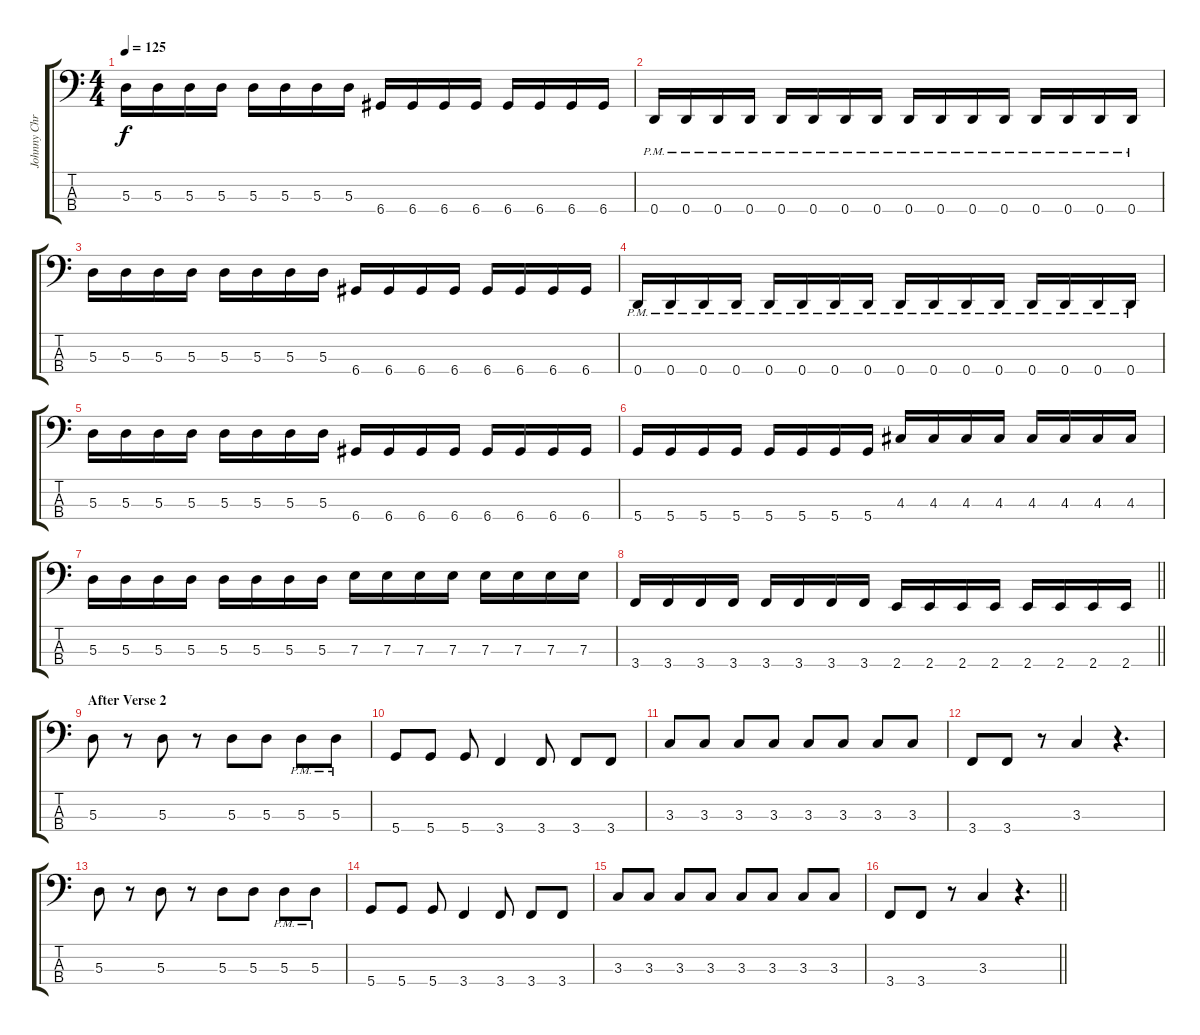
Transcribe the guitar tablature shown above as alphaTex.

\track ("Johnny Christ" "Johnny Chr") {instrument electricbasspick}
\staff {score tabs}
\tuning (G2 D2 A1 D1) {hide}
\ts (4 4)
\tempo 125
\clef f4
\ks c
5.3.16{dy f} 5.3.16 5.3.16 5.3.16 5.3.16 5.3.16 5.3.16 5.3.16 6.4.16 6.4.16 6.4.16 6.4.16 6.4.16 6.4.16 6.4.16 6.4.16 |
0.4{pm}.16 0.4{pm}.16 0.4{pm}.16 0.4{pm}.16 0.4{pm}.16 0.4{pm}.16 0.4{pm}.16 0.4{pm}.16 0.4{pm}.16 0.4{pm}.16 0.4{pm}.16 0.4{pm}.16 0.4{pm}.16 0.4{pm}.16 0.4{pm}.16 0.4{pm}.16 |
5.3.16 5.3.16 5.3.16 5.3.16 5.3.16 5.3.16 5.3.16 5.3.16 6.4.16 6.4.16 6.4.16 6.4.16 6.4.16 6.4.16 6.4.16 6.4.16 |
0.4{pm}.16 0.4{pm}.16 0.4{pm}.16 0.4{pm}.16 0.4{pm}.16 0.4{pm}.16 0.4{pm}.16 0.4{pm}.16 0.4{pm}.16 0.4{pm}.16 0.4{pm}.16 0.4{pm}.16 0.4{pm}.16 0.4{pm}.16 0.4{pm}.16 0.4{pm}.16 |
5.3.16 5.3.16 5.3.16 5.3.16 5.3.16 5.3.16 5.3.16 5.3.16 6.4.16 6.4.16 6.4.16 6.4.16 6.4.16 6.4.16 6.4.16 6.4.16 |
5.4.16 5.4.16 5.4.16 5.4.16 5.4.16 5.4.16 5.4.16 5.4.16 4.3.16 4.3.16 4.3.16 4.3.16 4.3.16 4.3.16 4.3.16 4.3.16 |
5.3.16 5.3.16 5.3.16 5.3.16 5.3.16 5.3.16 5.3.16 5.3.16 7.3.16 7.3.16 7.3.16 7.3.16 7.3.16 7.3.16 7.3.16 7.3.16 |
\barLineRight lightlight
3.4.16 3.4.16 3.4.16 3.4.16 3.4.16 3.4.16 3.4.16 3.4.16 2.4.16 2.4.16 2.4.16 2.4.16 2.4.16 2.4.16 2.4.16 2.4.16 |
\section ("" "After Verse 2")
5.3.8 r.8 5.3.8 r.8 5.3.8 5.3.8 5.3{pm}.8 5.3{pm}.8 |
5.4.8 5.4.8 5.4.8 3.4.4 3.4.8 3.4.8 3.4.8 |
3.3.8 3.3.8 3.3.8 3.3.8 3.3.8 3.3.8 3.3.8 3.3.8 |
3.4.8 3.4.8 r.8 3.3.4 r.4{d} |
5.3.8 r.8 5.3.8 r.8 5.3.8 5.3.8 5.3{pm}.8 5.3{pm}.8 |
5.4.8 5.4.8 5.4.8 3.4.4 3.4.8 3.4.8 3.4.8 |
3.3.8 3.3.8 3.3.8 3.3.8 3.3.8 3.3.8 3.3.8 3.3.8 |
\barLineRight lightlight
3.4.8 3.4.8 r.8 3.3.4 r.4{d}
